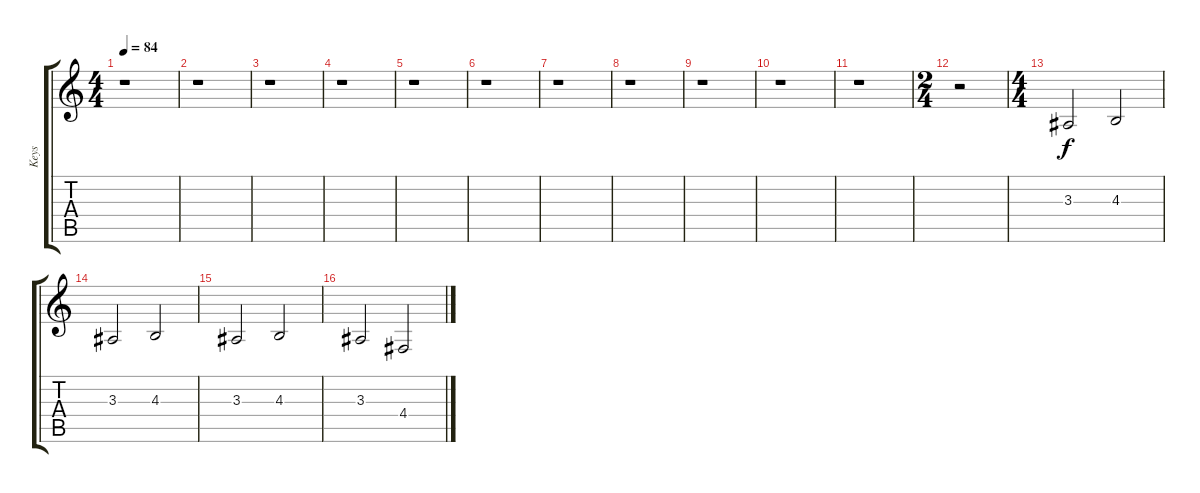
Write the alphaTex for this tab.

\track ("Keys" "Keys") {instrument synthstrings1}
\staff {score tabs}
\tuning (E4 B3 G3 D3 A2 D2) {hide}
\ts (4 4)
\tempo 84
\clef g2
\ks c
r.1{dy f} |
r.1 |
r.1 |
r.1 |
r.1 |
r.1 |
r.1 |
r.1 |
r.1 |
r.1 |
r.1 |
\ts (2 4)
r.2 |
\ts (4 4)
3.3.2 4.3.2 |
3.3.2 4.3.2 |
3.3.2 4.3.2 |
3.3.2 4.4.2
